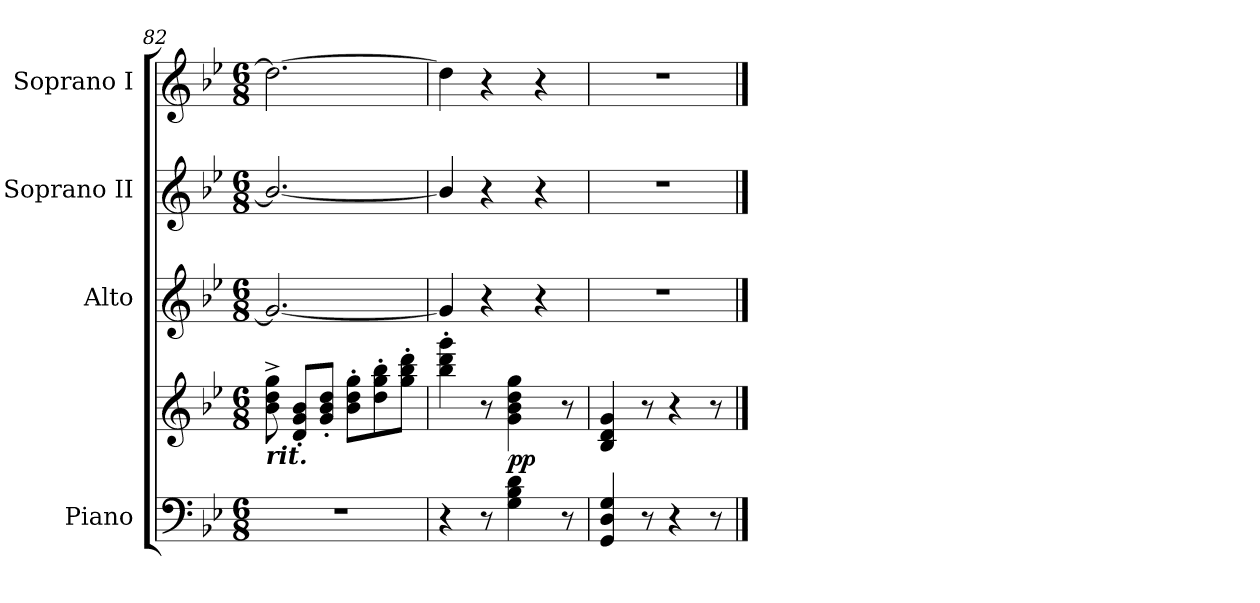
**kern	**kern	**dynam	**kern	**kern	**kern
*part4	*part4	*part4	*part3	*part2	*part1
*staff5	*staff4	*staff4/5	*staff3	*staff2	*staff1
*I"Piano	*	*	*I"Alto	*I"Soprano II	*I"Soprano I
*	*	*	*I'A	*I'S II	*I'S I
*clefF4	*clefG2	*	*clefG2	*clefG2	*clefG2
*k[b-e-]	*k[b-e-]	*	*k[b-e-]	*k[b-e-]	*k[b-e-]
*B-:	*B-:	*	*B-:	*B-:	*B-:
*M6/8	*M6/8	*	*M6/8	*M6/8	*M6/8
=82	=82	=82	=82	=82	=82
!	!LO:TX:b:Bi:t=rit.	!	!	!	!
!LO:N:vis=1	!	!	!	!	!
2.r	8b-^ 8dd^ 8gg^	.	2.g_	2.b-/_	2.dd_
.	8d' 8g' 8b-'L	.	.	.	.
.	8g' 8b-' 8dd'J	.	.	.	.
.	8b-' 8dd' 8gg'L	.	.	.	.
.	8dd' 8gg' 8bb-'	.	.	.	.
.	8gg' 8bb-' 8ddd'J	.	.	.	.
=83	=83	=83	=83	=83	=83
4r	4bb-' 4ddd' 4ggg'	.	4g]	4b-/]	4dd]
8r	8r	.	4r	4r	4r
!	!	!LO:DY:b	!	!	!
4G 4B- 4d	4g 4b- 4dd 4gg	pp	.	.	.
.	.	.	4r	4r	4r
8r	8r	.	.	.	.
=84	=84	=84	=84	=84	=84
!	!	!	!LO:N:vis=1	!LO:N:vis=1	!LO:N:vis=1
4GG 4D 4G	4B- 4d 4g	.	2.r	2.r	2.r
8r	8r	.	.	.	.
4r	4r	.	.	.	.
8r	8r	.	.	.	.
==	==	==	==	==	==
*-	*-	*-	*-	*-	*-
